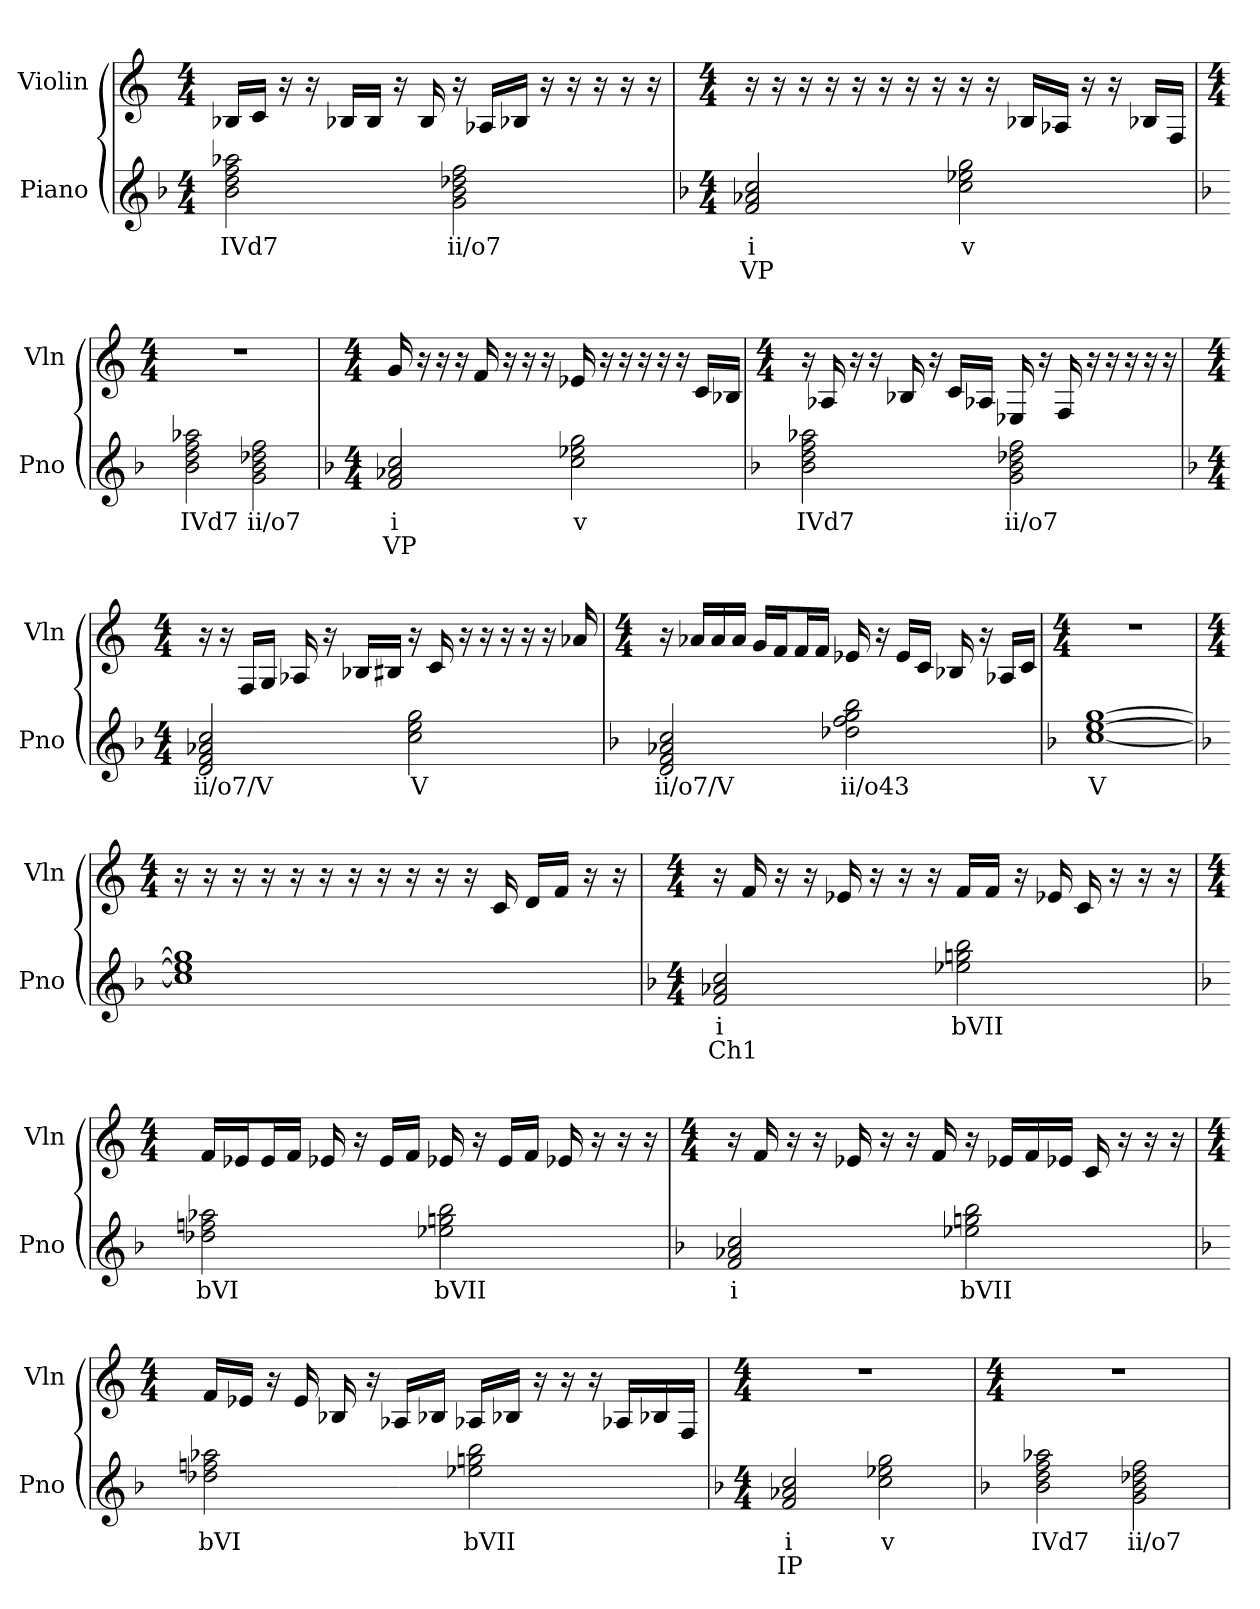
**kern	**text	**text	**kern
*part2	*part2	*part2	*part1
*staff2	*staff2	*staff2	*staff1
*I"Piano	*	*	*I"Violin
*I'Pno	*	*	*I'Vln
*k[b-]	*	*	*
*F:	*	*	*
*M4/4	*	*	*M4/4
=	=	=	=
2b- 2dd 2ff 2aa-X	IVd7	.	16B-XLL
.	.	.	16cJJ
.	.	.	16r
.	.	.	16r
.	.	.	16B-XLL
.	.	.	16B-JJ
.	.	.	16r
.	.	.	16B-
2g 2b- 2dd-X 2ff	ii/o7	.	16r
.	.	.	16A-XLL
.	.	.	16B-XJJ
.	.	.	16r
.	.	.	16r
.	.	.	16r
.	.	.	16r
.	.	.	16r
=	=	=	=
*k[b-]	*	*	*
*F:	*	*	*
*M4/4	*	*	*M4/4
2f 2a-X 2cc	i	VP	16r
.	.	.	16r
.	.	.	16r
.	.	.	16r
.	.	.	16r
.	.	.	16r
.	.	.	16r
.	.	.	16r
2cc 2ee-X 2gg	v	.	16r
.	.	.	16r
.	.	.	16B-XLL
.	.	.	16A-XJJ
.	.	.	16r
.	.	.	16r
.	.	.	16B-XLL
.	.	.	16FJJ
=	=	=	=
*k[b-]	*	*	*
*F:	*	*	*
*	*	*	*M4/4
2b- 2dd 2ff 2aa-X	IVd7	.	1r
2g 2b- 2dd-X 2ff	ii/o7	.	.
=	=	=	=
*k[b-]	*	*	*
*F:	*	*	*
*M4/4	*	*	*M4/4
2f 2a-X 2cc	i	VP	16g
.	.	.	16r
.	.	.	16r
.	.	.	16r
.	.	.	16f
.	.	.	16r
.	.	.	16r
.	.	.	16r
2cc 2ee-X 2gg	v	.	16e-X
.	.	.	16r
.	.	.	16r
.	.	.	16r
.	.	.	16r
.	.	.	16r
.	.	.	16cLL
.	.	.	16B-XJJ
=	=	=	=
*k[b-]	*	*	*
*F:	*	*	*
*	*	*	*M4/4
2b- 2dd 2ff 2aa-X	IVd7	.	16r
.	.	.	16A-X
.	.	.	16r
.	.	.	16r
.	.	.	16B-X
.	.	.	16r
.	.	.	16cLL
.	.	.	16A-XJJ
2g 2b- 2dd-X 2ff	ii/o7	.	16E-X
.	.	.	16r
.	.	.	16F
.	.	.	16r
.	.	.	16r
.	.	.	16r
.	.	.	16r
.	.	.	16r
=	=	=	=
*k[b-]	*	*	*
*F:	*	*	*
*M4/4	*	*	*M4/4
2d 2f 2a-X 2cc	ii/o7/V	.	16r
.	.	.	16r
.	.	.	16FLL
.	.	.	16GJJ
.	.	.	16A-X
.	.	.	16r
.	.	.	16B-XLL
.	.	.	16B#XJJ
2cc 2ee 2gg	V	.	16r
.	.	.	16c
.	.	.	16r
.	.	.	16r
.	.	.	16r
.	.	.	16r
.	.	.	16r
.	.	.	16a-X
=	=	=	=
*k[b-]	*	*	*
*F:	*	*	*
*	*	*	*M4/4
2d 2f 2a-X 2cc	ii/o7/V	.	16r
.	.	.	16a-XLL
.	.	.	16a-
.	.	.	16a-JJ
.	.	.	16gLL
.	.	.	16fJ
.	.	.	16fL
.	.	.	16fJJ
2dd-X 2ff 2gg 2bb-	ii/o43	.	16e-X
.	.	.	16r
.	.	.	16e-LL
.	.	.	16cJJ
.	.	.	16B-X
.	.	.	16r
.	.	.	16A-XLL
.	.	.	16cJJ
=	=	=	=
*k[b-]	*	*	*
*F:	*	*	*
*	*	*	*M4/4
[1cc [1ee [1gg	V	.	1r
=	=	=	=
*k[b-]	*	*	*
*F:	*	*	*
*	*	*	*M4/4
1cc] 1ee] 1gg]	.	.	16r
.	.	.	16r
.	.	.	16r
.	.	.	16r
.	.	.	16r
.	.	.	16r
.	.	.	16r
.	.	.	16r
.	.	.	16r
.	.	.	16r
.	.	.	16r
.	.	.	16c
.	.	.	16dLL
.	.	.	16fJJ
.	.	.	16r
.	.	.	16r
=	=	=	=
*k[b-]	*	*	*
*F:	*	*	*
*M4/4	*	*	*M4/4
2f 2a-X 2cc	i	Ch1	16r
.	.	.	16f
.	.	.	16r
.	.	.	16r
.	.	.	16e-X
.	.	.	16r
.	.	.	16r
.	.	.	16r
2ee-X 2ggn 2bb-	bVII	.	16fLL
.	.	.	16fJJ
.	.	.	16r
.	.	.	16e-X
.	.	.	16c
.	.	.	16r
.	.	.	16r
.	.	.	16r
=	=	=	=
*k[b-]	*	*	*
*F:	*	*	*
*	*	*	*M4/4
2dd-X 2ffn 2aa-X	bVI	.	16fLL
.	.	.	16e-XJ
.	.	.	16e-L
.	.	.	16fJJ
.	.	.	16e-X
.	.	.	16r
.	.	.	16e-LL
.	.	.	16fJJ
2ee-X 2ggn 2bb-	bVII	.	16e-X
.	.	.	16r
.	.	.	16e-LL
.	.	.	16fJJ
.	.	.	16e-X
.	.	.	16r
.	.	.	16r
.	.	.	16r
=	=	=	=
*k[b-]	*	*	*
*F:	*	*	*
*	*	*	*M4/4
2f 2a-X 2cc	i	.	16r
.	.	.	16f
.	.	.	16r
.	.	.	16r
.	.	.	16e-X
.	.	.	16r
.	.	.	16r
.	.	.	16f
2ee-X 2ggn 2bb-	bVII	.	16r
.	.	.	16e-XLL
.	.	.	16f
.	.	.	16e-XJJ
.	.	.	16c
.	.	.	16r
.	.	.	16r
.	.	.	16r
=	=	=	=
*k[b-]	*	*	*
*F:	*	*	*
*	*	*	*M4/4
2dd-X 2ffn 2aa-X	bVI	.	16fLL
.	.	.	16e-XJJ
.	.	.	16r
.	.	.	16e-
.	.	.	16B-X
.	.	.	16r
.	.	.	16A-XLL
.	.	.	16B-XJJ
2ee-X 2ggn 2bb-	bVII	.	16A-XLL
.	.	.	16B-XJJ
.	.	.	16r
.	.	.	16r
.	.	.	16r
.	.	.	16A-XLL
.	.	.	16B-X
.	.	.	16FJJ
=	=	=	=
*k[b-]	*	*	*
*F:	*	*	*
*M4/4	*	*	*M4/4
2f 2a-X 2cc	i	IP	1r
2cc 2ee-X 2gg	v	.	.
=	=	=	=
*k[b-]	*	*	*
*F:	*	*	*
*	*	*	*M4/4
2b- 2dd 2ff 2aa-X	IVd7	.	1r
2g 2b- 2dd-X 2ff	ii/o7	.	.
=	=	=	=
*-	*-	*-	*-
